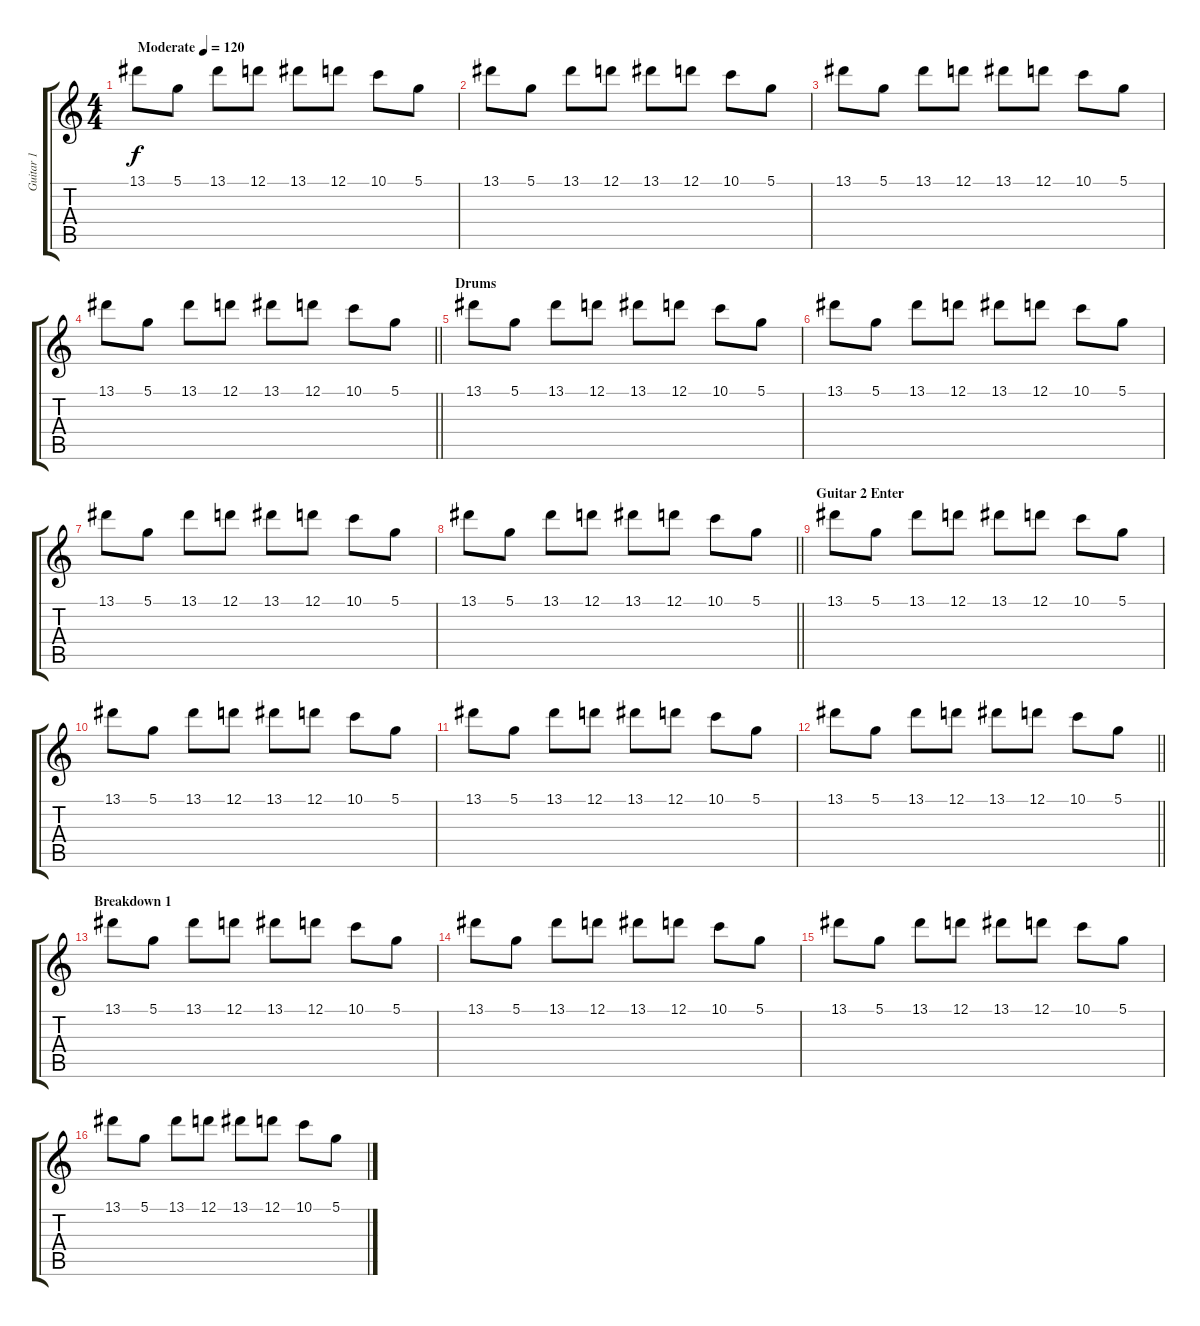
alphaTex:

\track ("Guitar 1" "Guitar 1") {instrument overdrivenguitar}
\staff {score tabs}
\tuning (D4 A3 F3 C3 G2 C2) {hide}
\ts (4 4)
\tempo (120 "Moderate")
\clef g2
\ks c
13.1.8{dy f instrument overdrivenguitar} 5.1.8 13.1.8 12.1.8 13.1.8 12.1.8 10.1.8 5.1.8 |
13.1.8 5.1.8 13.1.8 12.1.8 13.1.8 12.1.8 10.1.8 5.1.8 |
13.1.8 5.1.8 13.1.8 12.1.8 13.1.8 12.1.8 10.1.8 5.1.8 |
\barLineRight lightlight
13.1.8 5.1.8 13.1.8 12.1.8 13.1.8 12.1.8 10.1.8 5.1.8 |
\section ("" "Drums")
13.1.8 5.1.8 13.1.8 12.1.8 13.1.8 12.1.8 10.1.8 5.1.8 |
13.1.8 5.1.8 13.1.8 12.1.8 13.1.8 12.1.8 10.1.8 5.1.8 |
13.1.8 5.1.8 13.1.8 12.1.8 13.1.8 12.1.8 10.1.8 5.1.8 |
\barLineRight lightlight
13.1.8 5.1.8 13.1.8 12.1.8 13.1.8 12.1.8 10.1.8 5.1.8 |
\section ("" "Guitar 2 Enter")
13.1.8 5.1.8 13.1.8 12.1.8 13.1.8 12.1.8 10.1.8 5.1.8 |
13.1.8 5.1.8 13.1.8 12.1.8 13.1.8 12.1.8 10.1.8 5.1.8 |
13.1.8 5.1.8 13.1.8 12.1.8 13.1.8 12.1.8 10.1.8 5.1.8 |
\barLineRight lightlight
13.1.8 5.1.8 13.1.8 12.1.8 13.1.8 12.1.8 10.1.8 5.1.8 |
\section ("" "Breakdown 1")
13.1.8 5.1.8 13.1.8 12.1.8 13.1.8 12.1.8 10.1.8 5.1.8 |
13.1.8 5.1.8 13.1.8 12.1.8 13.1.8 12.1.8 10.1.8 5.1.8 |
13.1.8 5.1.8 13.1.8 12.1.8 13.1.8 12.1.8 10.1.8 5.1.8 |
13.1.8 5.1.8 13.1.8 12.1.8 13.1.8 12.1.8 10.1.8 5.1.8
